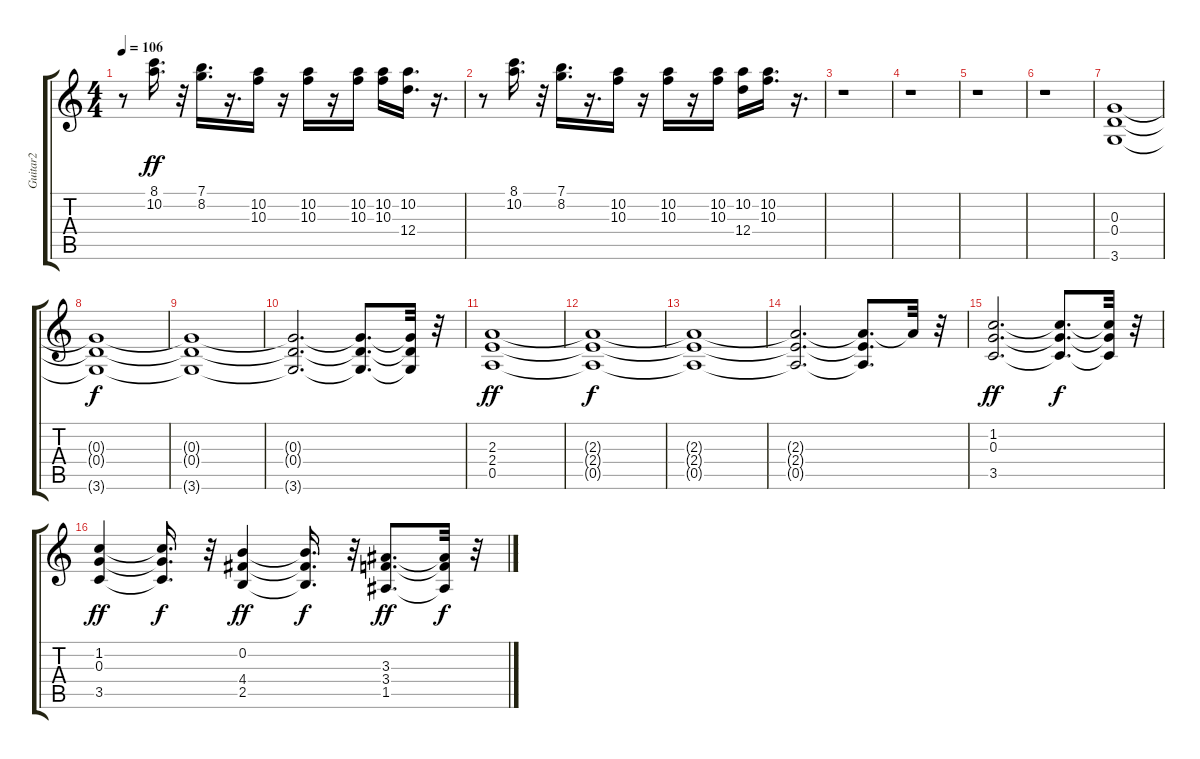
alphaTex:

\track ("Guitar2" "Guitar2") {instrument distortionguitar}
\staff {score tabs}
\tuning (E4 B3 G3 D3 A2 E2) {hide}
\ts (4 4)
\tempo 106
\clef g2
\ks c
r.8{dy ff} (8.1 10.2).16{d} r.32 (7.1 8.2).16{d} r.16{d} (10.2 10.3).16 r.16 (10.2 10.3).16 r.16 (10.2 10.3).16 (10.2 10.3).16 (10.2 12.4).16{d} r.16{d} |
r.8 (8.1 10.2).16{d} r.32 (7.1 8.2).16{d} r.16{d} (10.2 10.3).16 r.16 (10.2 10.3).16 r.16 (10.2 10.3).16 (10.2 12.4).16 (10.2 10.3).16{d} r.16{d} |
r.1 |
r.1 |
r.1 |
r.1 |
(0.3 0.4 3.6).1 |
(0.3{t} 0.4{t} 3.6{t}).1{dy f} |
(0.3{t} 0.4{t} 3.6{t}).1 |
(0.3{t} 0.4{t} 3.6{t}).2{d} (0.3{t} 0.4{t} 3.6{t}).8{d} (0.3{t} 0.4{t} 3.6{t}).32 r.32 |
(2.3 2.4 0.5).1{dy ff} |
(2.3{t} 2.4{t} 0.5{t}).1{dy f} |
(2.3{t} 2.4{t} 0.5{t}).1 |
(2.3{t} 2.4{t} 0.5{t}).2{d} (2.3{t} 2.4{t} 0.5{t}).8{d} 2.3{t}.32 r.32 |
(1.2 0.3 3.5).2{d dy ff} (1.2{t} 0.3{t} 3.5{t}).8{d dy f} (1.2{t} 0.3{t} 3.5{t}).32 r.32 |
(1.2 0.3 3.5).4{dy ff} (1.2{t} 0.3{t} 3.5{t}).16{d dy f} r.32 (0.2 4.4 2.5).4{dy ff} (0.2{t} 4.4{t} 2.5{t}).16{d dy f} r.32 (3.3 3.4 1.5).8{d dy ff} (3.3{t} 3.4{t} 1.5{t}).32{dy f} r.32
